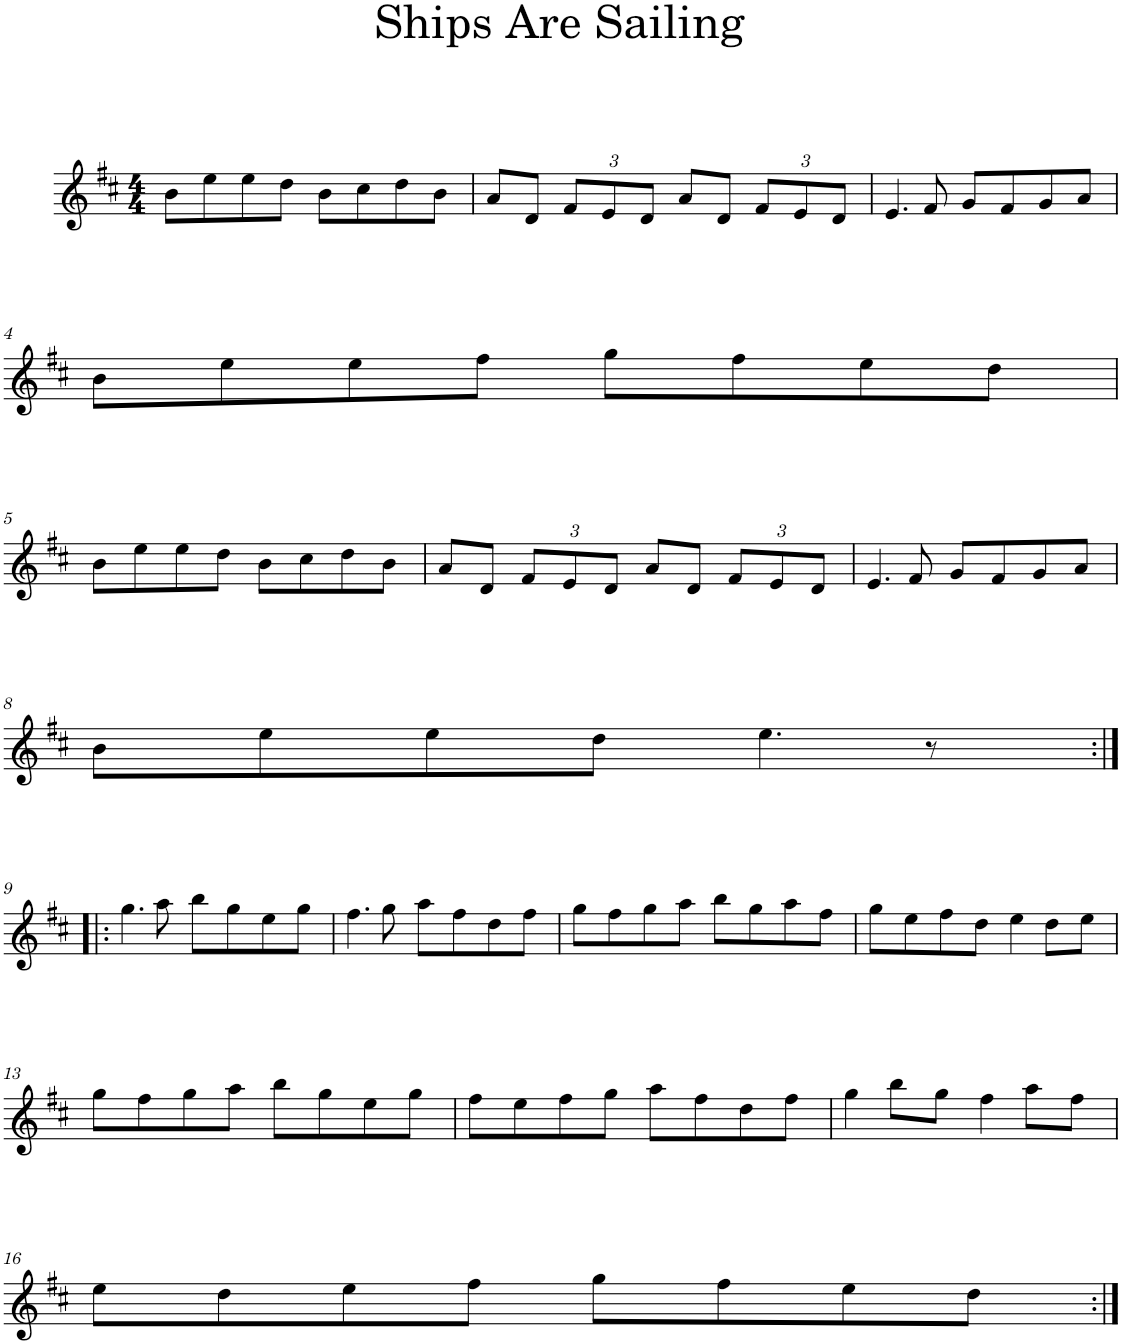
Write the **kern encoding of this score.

**kern
*part1
*staff1
*I"Voice
*I'V
*clefG2
*k[f#c#]
*M4/4
=1
8b\L
8ee\
8ee\
8dd\J
8b\L
8cc#\
8dd\
8b\J
=2
8a/L
8d/J
*Xbrackettup
12f#/L
12e/
12d/J
8a/L
8d/J
12f#/L
12e/
12d/J
=3
4.e/
8f#/
8g/L
8f#/
8g/
8a/J
!!LO:LB:g=z
=4
8b\L
8ee\
8ee\
8ff#\J
8gg\L
8ff#\
8ee\
8dd\J
!!LO:LB:g=z
=5
8b\L
8ee\
8ee\
8dd\J
8b\L
8cc#\
8dd\
8b\J
=6
8a/L
8d/J
12f#/L
12e/
12d/J
8a/L
8d/J
12f#/L
12e/
12d/J
=7
4.e/
8f#/
8g/L
8f#/
8g/
8a/J
!!LO:LB:g=z
=8
8b\L
8ee\
8ee\
8dd\J
4.ee\
8r
!!LO:LB:g=z
=9:|!|:
4.gg\
8aa\
8bb\L
8gg\
8ee\
8gg\J
=10
4.ff#\
8gg\
8aa\L
8ff#\
8dd\
8ff#\J
=11
8gg\L
8ff#\
8gg\
8aa\J
8bb\L
8gg\
8aa\
8ff#\J
=12
8gg\L
8ee\
8ff#\
8dd\J
4ee\
8dd\L
8ee\J
!!LO:LB:g=z
=13
8gg\L
8ff#\
8gg\
8aa\J
8bb\L
8gg\
8ee\
8gg\J
=14
8ff#\L
8ee\
8ff#\
8gg\J
8aa\L
8ff#\
8dd\
8ff#\J
=15
4gg\
8bb\L
8gg\J
4ff#\
8aa\L
8ff#\J
!!LO:LB:g=z
=16
8ee\L
8dd\
8ee\
8ff#\J
8gg\L
8ff#\
8ee\
8dd\J
=:|!
*-
